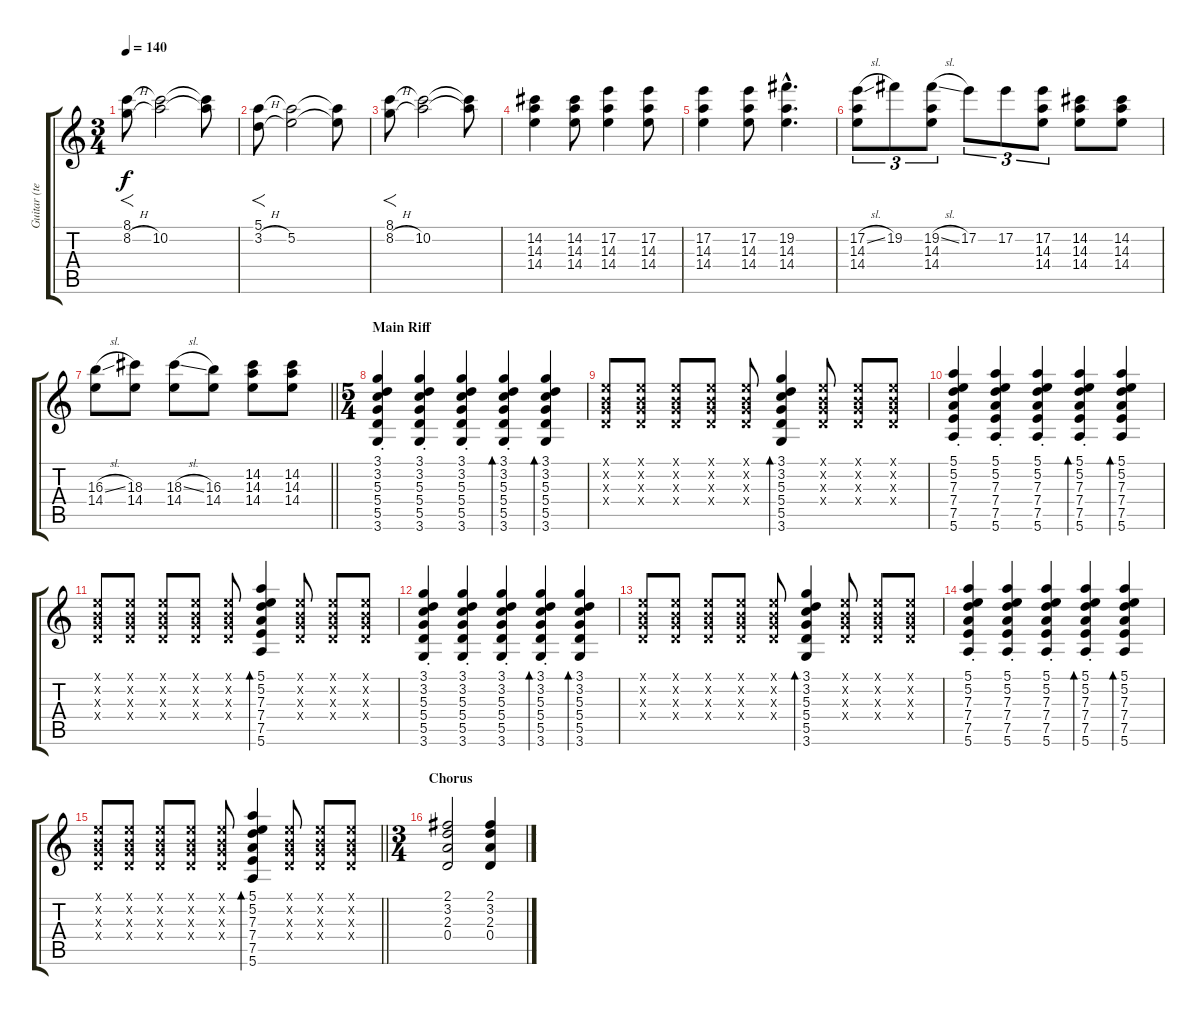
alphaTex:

\track ("Guitar (tele)" "Guitar (te") {instrument overdrivenguitar}
\staff {score tabs}
\tuning (E4 B3 G3 D3 A2 E2) {hide}
\ts (3 4)
\tempo 140
\clef g2
\ks c
(8.1 8.2{h}).8{f dy f} (8.1{t} 10.2).2 (8.1{t} 10.2{t}).8 |
(5.1 3.2{h}).8{f} (5.1{t} 5.2).2 (5.1{t} 5.2{t}).8 |
(8.1 8.2{h}).8{f} (8.1{t} 10.2).2 (8.1{t} 10.2{t}).8 |
(14.2 14.3 14.4).4 (14.2 14.3 14.4).8 (17.2 14.3 14.4).4 (17.2 14.3 14.4).8 |
(17.2 14.3 14.4).4 (17.2 14.3 14.4).8 (19.2{hac} 14.3{hac} 14.4{hac}).4{d} |
(17.2{sl} 14.3 14.4).8{tu (3 2)} 19.2.8{tu (3 2)} (19.2{sl} 14.3 14.4).8{tu (3 2)} 17.2.8{tu (3 2)} 17.2.8{tu (3 2)} (17.2 14.3 14.4).8{tu (3 2)} (14.2 14.3 14.4).8 (14.2 14.3 14.4).8 |
\barLineRight lightlight
(16.3{sl} 14.4).8 (18.3 14.4).8 (18.3{sl} 14.4).8 (16.3 14.4).8 (14.2 14.3 14.4).8 (14.2 14.3 14.4).8 |
\ts (5 4)
\section ("" "Main Riff")
(3.1{st} 3.2{st} 5.3{st} 5.4{st} 5.5{st} 3.6{st}).4 (3.1{st} 3.2{st} 5.3{st} 5.4{st} 5.5{st} 3.6{st}).4 (3.1{st} 3.2{st} 5.3{st} 5.4{st} 5.5{st} 3.6{st}).4 (3.1{st} 3.2{st} 5.3{st} 5.4{st} 5.5{st} 3.6{st}).4{bd 60} (3.1 3.2 5.3 5.4 5.5 3.6).4{bd 120} |
(0.1{x} 0.2{x} 0.3{x} 0.4{x}).8 (0.1{x} 0.2{x} 0.3{x} 0.4{x}).8 (0.1{x} 0.2{x} 0.3{x} 0.4{x}).8 (0.1{x} 0.2{x} 0.3{x} 0.4{x}).8 (0.1{x} 0.2{x} 0.3{x} 0.4{x}).8 (3.1 3.2 5.3 5.4 5.5 3.6).4{bd 120} (0.1{x} 0.2{x} 0.3{x} 0.4{x}).8 (0.1{x} 0.2{x} 0.3{x} 0.4{x}).8 (0.1{x} 0.2{x} 0.3{x} 0.4{x}).8 |
(5.1{st} 5.2{st} 7.3{st} 7.4{st} 7.5{st} 5.6{st}).4 (5.1{st} 5.2{st} 7.3{st} 7.4{st} 7.5{st} 5.6{st}).4 (5.1{st} 5.2{st} 7.3{st} 7.4{st} 7.5{st} 5.6).4 (5.1{st} 5.2{st} 7.3{st} 7.4{st} 7.5{st} 5.6).4{bd 60} (5.1 5.2 7.3 7.4 7.5 5.6).4{bd 120} |
(0.1{x} 0.2{x} 0.3{x} 0.4{x}).8 (0.1{x} 0.2{x} 0.3{x} 0.4{x}).8 (0.1{x} 0.2{x} 0.3{x} 0.4{x}).8 (0.1{x} 0.2{x} 0.3{x} 0.4{x}).8 (0.1{x} 0.2{x} 0.3{x} 0.4{x}).8 (5.1 5.2 7.3 7.4 7.5 5.6).4{bd 120} (0.1{x} 0.2{x} 0.3{x} 0.4{x}).8 (0.1{x} 0.2{x} 0.3{x} 0.4{x}).8 (0.1{x} 0.2{x} 0.3{x} 0.4{x}).8 |
(3.1{st} 3.2{st} 5.3{st} 5.4{st} 5.5{st} 3.6{st}).4 (3.1{st} 3.2{st} 5.3{st} 5.4{st} 5.5{st} 3.6{st}).4 (3.1{st} 3.2{st} 5.3{st} 5.4{st} 5.5{st} 3.6{st}).4 (3.1{st} 3.2{st} 5.3{st} 5.4{st} 5.5{st} 3.6{st}).4{bd 60} (3.1 3.2 5.3 5.4 5.5 3.6).4{bd 120} |
(0.1{x} 0.2{x} 0.3{x} 0.4{x}).8 (0.1{x} 0.2{x} 0.3{x} 0.4{x}).8 (0.1{x} 0.2{x} 0.3{x} 0.4{x}).8 (0.1{x} 0.2{x} 0.3{x} 0.4{x}).8 (0.1{x} 0.2{x} 0.3{x} 0.4{x}).8 (3.1 3.2 5.3 5.4 5.5 3.6).4{bd 120} (0.1{x} 0.2{x} 0.3{x} 0.4{x}).8 (0.1{x} 0.2{x} 0.3{x} 0.4{x}).8 (0.1{x} 0.2{x} 0.3{x} 0.4{x}).8 |
(5.1{st} 5.2{st} 7.3{st} 7.4{st} 7.5{st} 5.6{st}).4 (5.1{st} 5.2{st} 7.3{st} 7.4{st} 7.5{st} 5.6{st}).4 (5.1{st} 5.2{st} 7.3{st} 7.4{st} 7.5{st} 5.6).4 (5.1{st} 5.2{st} 7.3{st} 7.4{st} 7.5{st} 5.6).4{bd 60} (5.1 5.2 7.3 7.4 7.5 5.6).4{bd 120} |
\barLineRight lightlight
(0.1{x} 0.2{x} 0.3{x} 0.4{x}).8 (0.1{x} 0.2{x} 0.3{x} 0.4{x}).8 (0.1{x} 0.2{x} 0.3{x} 0.4{x}).8 (0.1{x} 0.2{x} 0.3{x} 0.4{x}).8 (0.1{x} 0.2{x} 0.3{x} 0.4{x}).8 (5.1 5.2 7.3 7.4 7.5 5.6).4{bd 120} (0.1{x} 0.2{x} 0.3{x} 0.4{x}).8 (0.1{x} 0.2{x} 0.3{x} 0.4{x}).8 (0.1{x} 0.2{x} 0.3{x} 0.4{x}).8 |
\ts (3 4)
\section ("" "Chorus")
(2.1 3.2 2.3 0.4).2 (2.1 3.2 2.3 0.4).4
